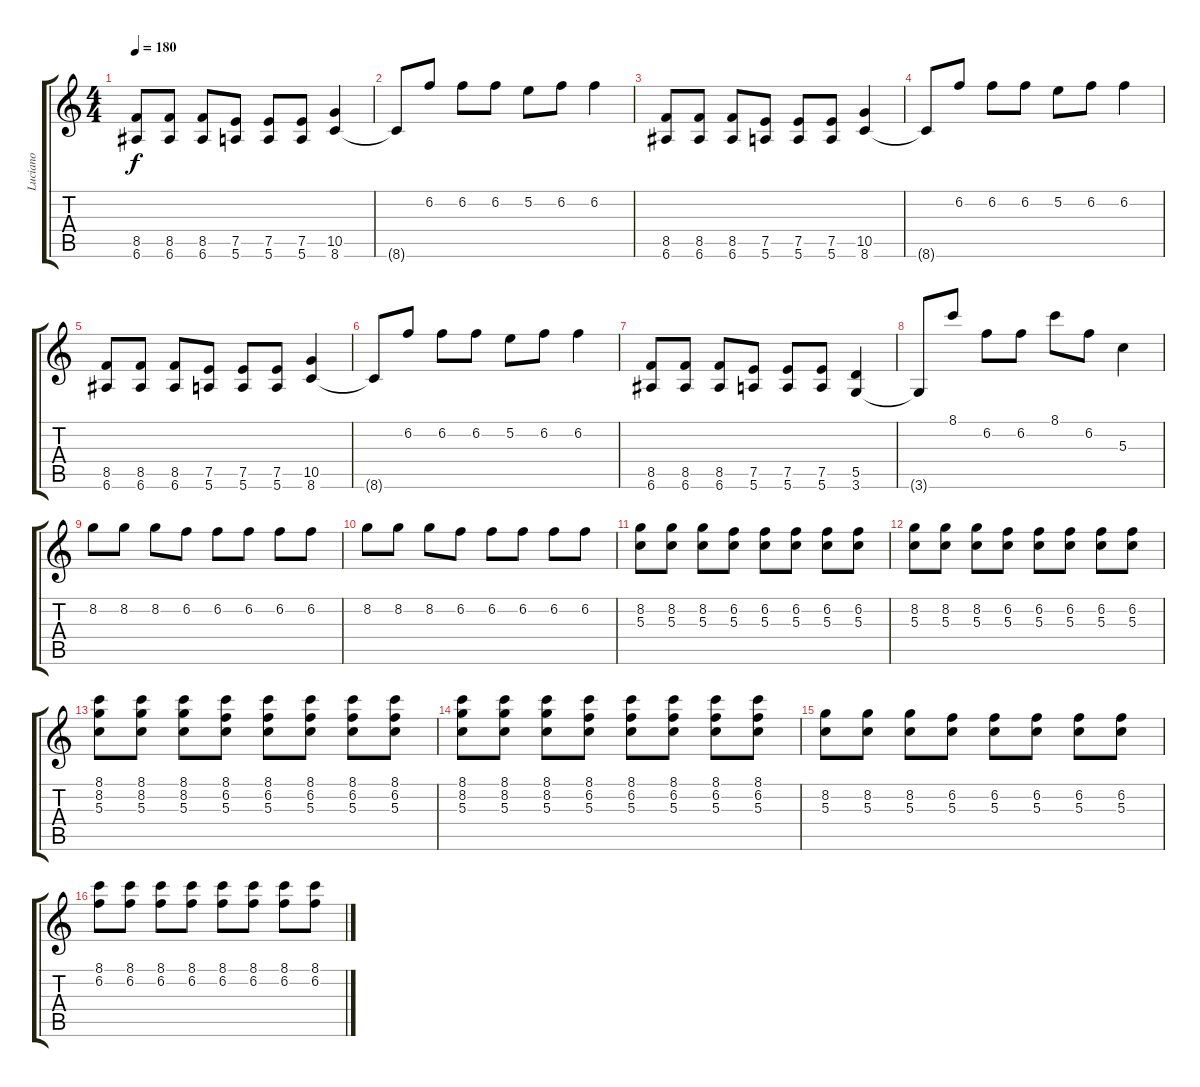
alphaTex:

\track ("Luciano " "Luciano ") {instrument distortionguitar}
\staff {score tabs}
\tuning (E4 B3 G3 D3 A2 E2) {hide}
\ts (4 4)
\tempo 180
\clef g2
\ks c
(8.5 6.6).8{dy f instrument distortionguitar} (8.5 6.6).8 (8.5 6.6).8 (7.5 5.6).8 (7.5 5.6).8 (7.5 5.6).8 (10.5 8.6).4 |
8.6{t}.8 6.2.8 6.2.8 6.2.8 5.2.8 6.2.8 6.2.4 |
(8.5 6.6).8 (8.5 6.6).8 (8.5 6.6).8 (7.5 5.6).8 (7.5 5.6).8 (7.5 5.6).8 (10.5 8.6).4 |
8.6{t}.8 6.2.8 6.2.8 6.2.8 5.2.8 6.2.8 6.2.4 |
(8.5 6.6).8 (8.5 6.6).8 (8.5 6.6).8 (7.5 5.6).8 (7.5 5.6).8 (7.5 5.6).8 (10.5 8.6).4 |
8.6{t}.8 6.2.8 6.2.8 6.2.8 5.2.8 6.2.8 6.2.4 |
(8.5 6.6).8 (8.5 6.6).8 (8.5 6.6).8 (7.5 5.6).8 (7.5 5.6).8 (7.5 5.6).8 (5.5 3.6).4 |
3.6{t}.8 8.1.8 6.2.8 6.2.8 8.1.8 6.2.8 5.3.4 |
8.2.8 8.2.8 8.2.8 6.2.8 6.2.8 6.2.8 6.2.8 6.2.8 |
8.2.8 8.2.8 8.2.8 6.2.8 6.2.8 6.2.8 6.2.8 6.2.8 |
(8.2 5.3).8 (8.2 5.3).8 (8.2 5.3).8 (6.2 5.3).8 (6.2 5.3).8 (6.2 5.3).8 (6.2 5.3).8 (6.2 5.3).8 |
(8.2 5.3).8 (8.2 5.3).8 (8.2 5.3).8 (6.2 5.3).8 (6.2 5.3).8 (6.2 5.3).8 (6.2 5.3).8 (6.2 5.3).8 |
(8.1 8.2 5.3).8 (8.1 8.2 5.3).8 (8.1 8.2 5.3).8 (8.1 6.2 5.3).8 (8.1 6.2 5.3).8 (8.1 6.2 5.3).8 (8.1 6.2 5.3).8 (8.1 6.2 5.3).8 |
(8.1 8.2 5.3).8 (8.1 8.2 5.3).8 (8.1 8.2 5.3).8 (8.1 6.2 5.3).8 (8.1 6.2 5.3).8 (8.1 6.2 5.3).8 (8.1 6.2 5.3).8 (8.1 6.2 5.3).8 |
(8.2 5.3).8 (8.2 5.3).8 (8.2 5.3).8 (6.2 5.3).8 (6.2 5.3).8 (6.2 5.3).8 (6.2 5.3).8 (6.2 5.3).8 |
(8.1 6.2).8 (8.1 6.2).8 (8.1 6.2).8 (8.1 6.2).8 (8.1 6.2).8 (8.1 6.2).8 (8.1 6.2).8 (8.1 6.2).8
